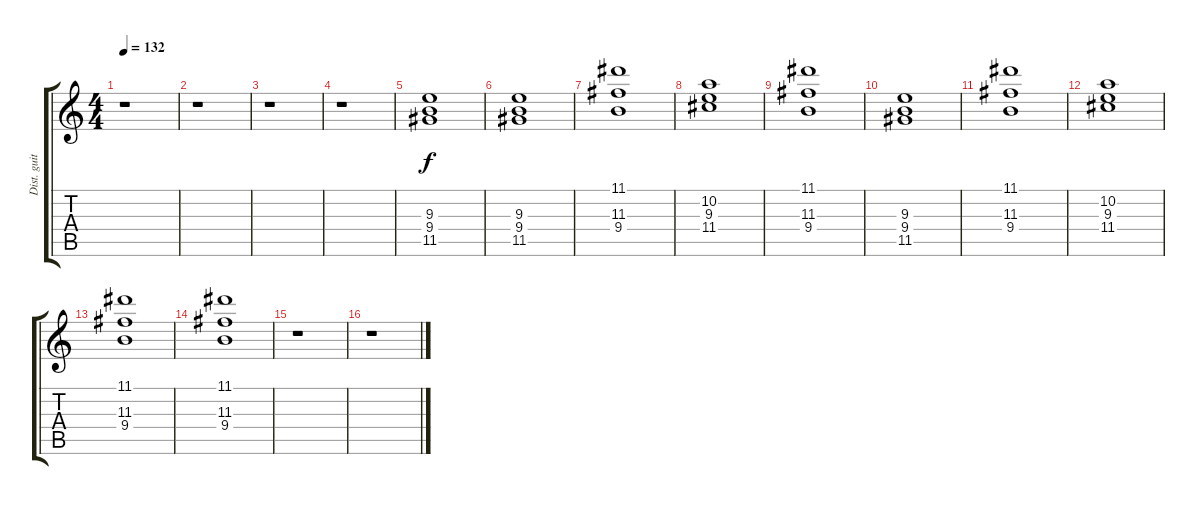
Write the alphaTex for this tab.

\track ("Dist. guitar (chords)" "Dist. guit") {instrument overdrivenguitar}
\staff {score tabs}
\tuning (E4 B3 G3 D3 A2 E2) {hide}
\ts (4 4)
\tempo 132
\clef g2
\ks c
r.1{dy f} |
r.1 |
r.1 |
r.1 |
(9.3 9.4 11.5).1 |
(9.3 9.4 11.5).1 |
(11.1 11.3 9.4).1 |
(10.2 9.3 11.4).1 |
(11.1 11.3 9.4).1 |
(9.3 9.4 11.5).1 |
(11.1 11.3 9.4).1 |
(10.2 9.3 11.4).1 |
(11.1 11.3 9.4).1 |
(11.1 11.3 9.4).1 |
r.1 |
r.1
